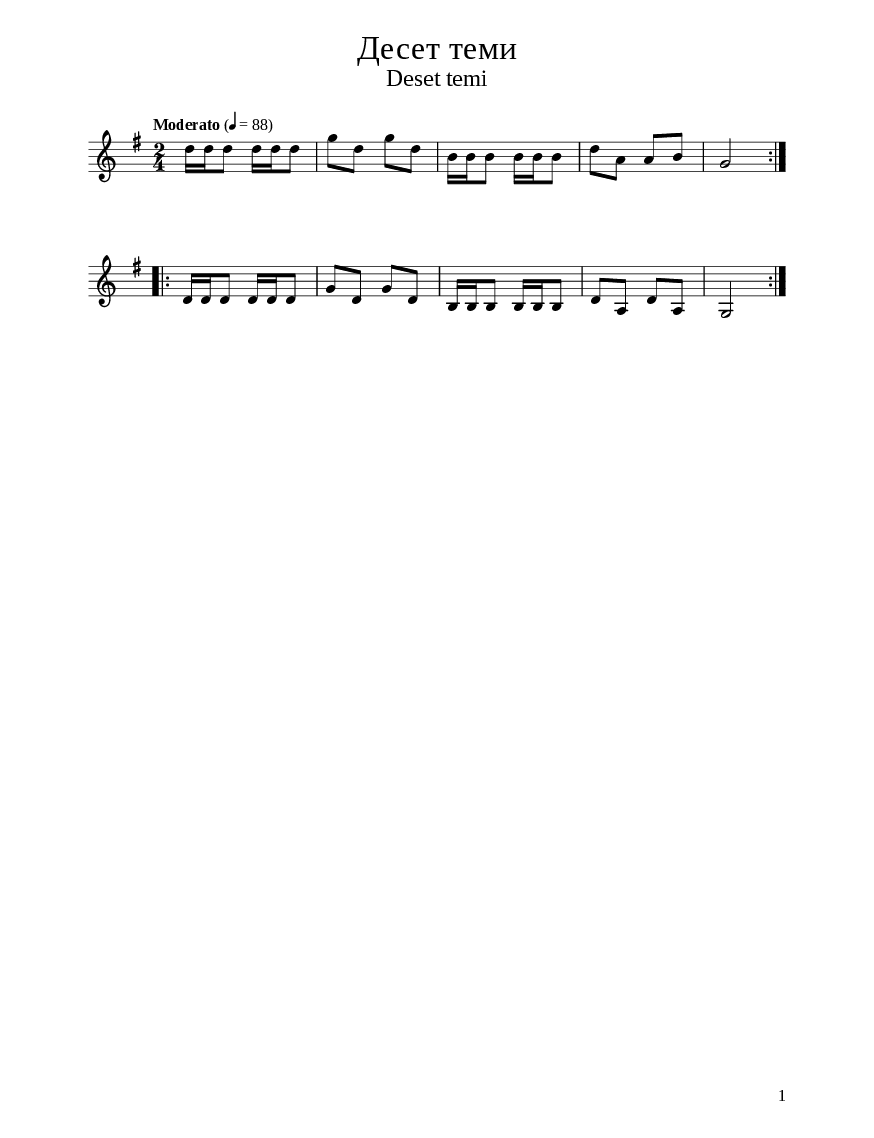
\version "2.22.1"

% include paper part and global functions
\include "include/globals.ily"

\bookpart {
  \include "include/bookpart-paper.ily"
  \score {
    \include "include/score-layout.ily"

    \new Voice \absolute {
      \clef treble
      \key g \major
      \time 2/4
      \tempoFunc "Moderato" 4 "88"
      \autoBeamOff
      \repeat volta 2 {
        d''16 [  d''16  d''8 ]  d''16
        [  d''16  d''8 ] | % 2
        g''8 [  d''8 ]  g''8 [  d''8
        ] | % 3
        b'16 [  b'16  b'8 ]  b'16 [
        b'16  b'8 ] | % 4
        d''8 [  a'8 ]  a'8 [  b'8 ] | % 5
        g'2
      }
      \break \repeat volta 2 {
        | % 6
        d'16 [  d'16  d'8 ]  d'16 [
        d'16  d'8 ] | % 7
        g'8 [  d'8 ]  g'8 [  d'8 ] | % 8
        b16 [  b16  b8 ]  b16 [  b16
        b8 ] | % 9
        d'8 [  a8 ]  d'8 [  a8 ] |
        g2
      }
      \break | % 11

    }

    \addlyrics {}
    \addlyrics {}

    \header {
      title = \titleFunc "Десет теми" "Deset temi"
    }

    \midi{}

  } % score



  % include foreign translation(s) of the song
  %\include "lyrics_de/000_empty_template_lyrics_de.ly"

} % bookpart

% Più mosso
%
